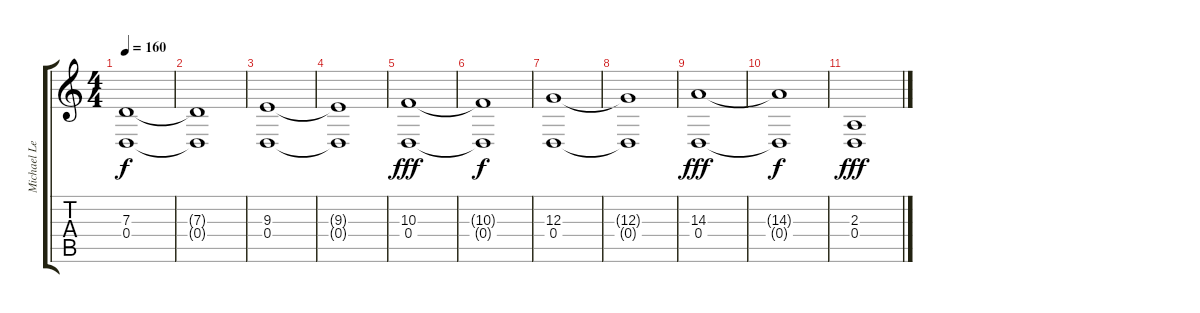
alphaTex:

\track ("Michael Levine -  Keyboards " "Michael Le") {instrument drawbarorgan}
\staff {score tabs}
\tuning (E4 B3 G3 D3 A2 E2) {hide}
\ts (4 4)
\tempo 160
\clef g2
\ks c
(7.3{t} 0.4{t}).1{dy f} |
(7.3{t} 0.4{t}).1 |
(9.3 0.4).1 |
(9.3{t} 0.4{t}).1 |
(10.3 0.4).1{dy fff} |
(10.3{t} 0.4{t}).1{dy f} |
(12.3 0.4).1 |
(12.3{t} 0.4{t}).1 |
(14.3 0.4).1{dy fff} |
(14.3{t} 0.4{t}).1{dy f} |
(2.3 0.4).1{dy fff}
